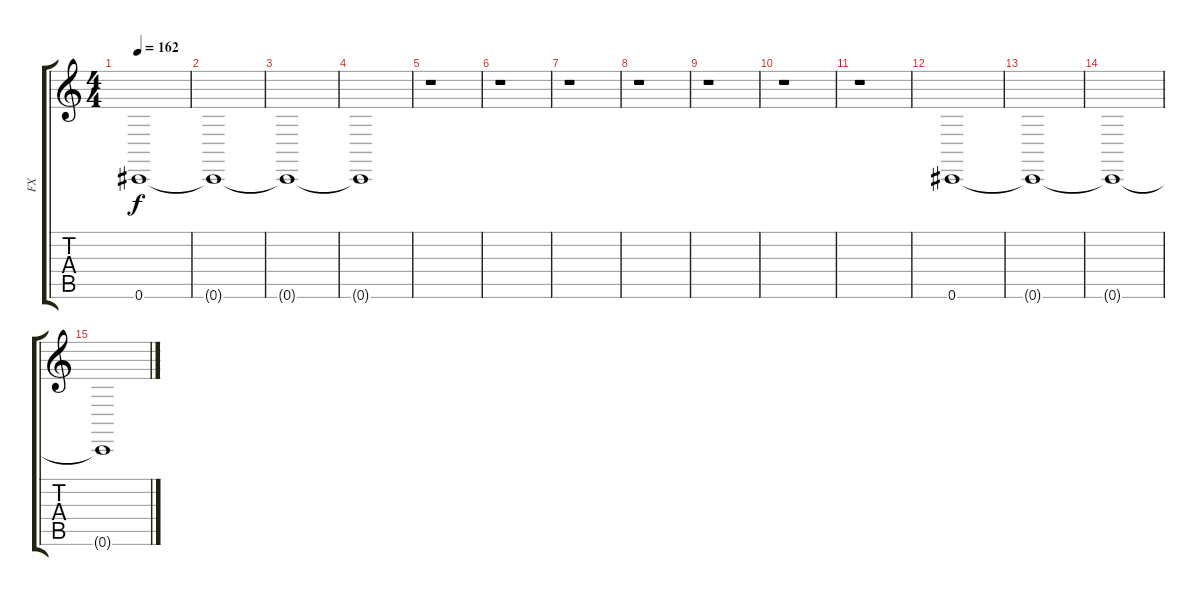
\track ("FX" "FX") {instrument fx4atmosphere}
\staff {score tabs}
\tuning (Eb4 Bb3 Gb3 Db3 Ab2 Db2) {hide}
\ts (4 4)
\tempo 162
\clef g2
\ks c
0.6{t}.1{dy f} |
0.6{t}.1 |
0.6{t}.1 |
0.6{t}.1 |
r.1 |
r.1 |
r.1 |
r.1 |
r.1 |
r.1 |
r.1 |
0.6.1 |
0.6{t}.1{volume 0} |
0.6{t}.1 |
0.6{t}.1
